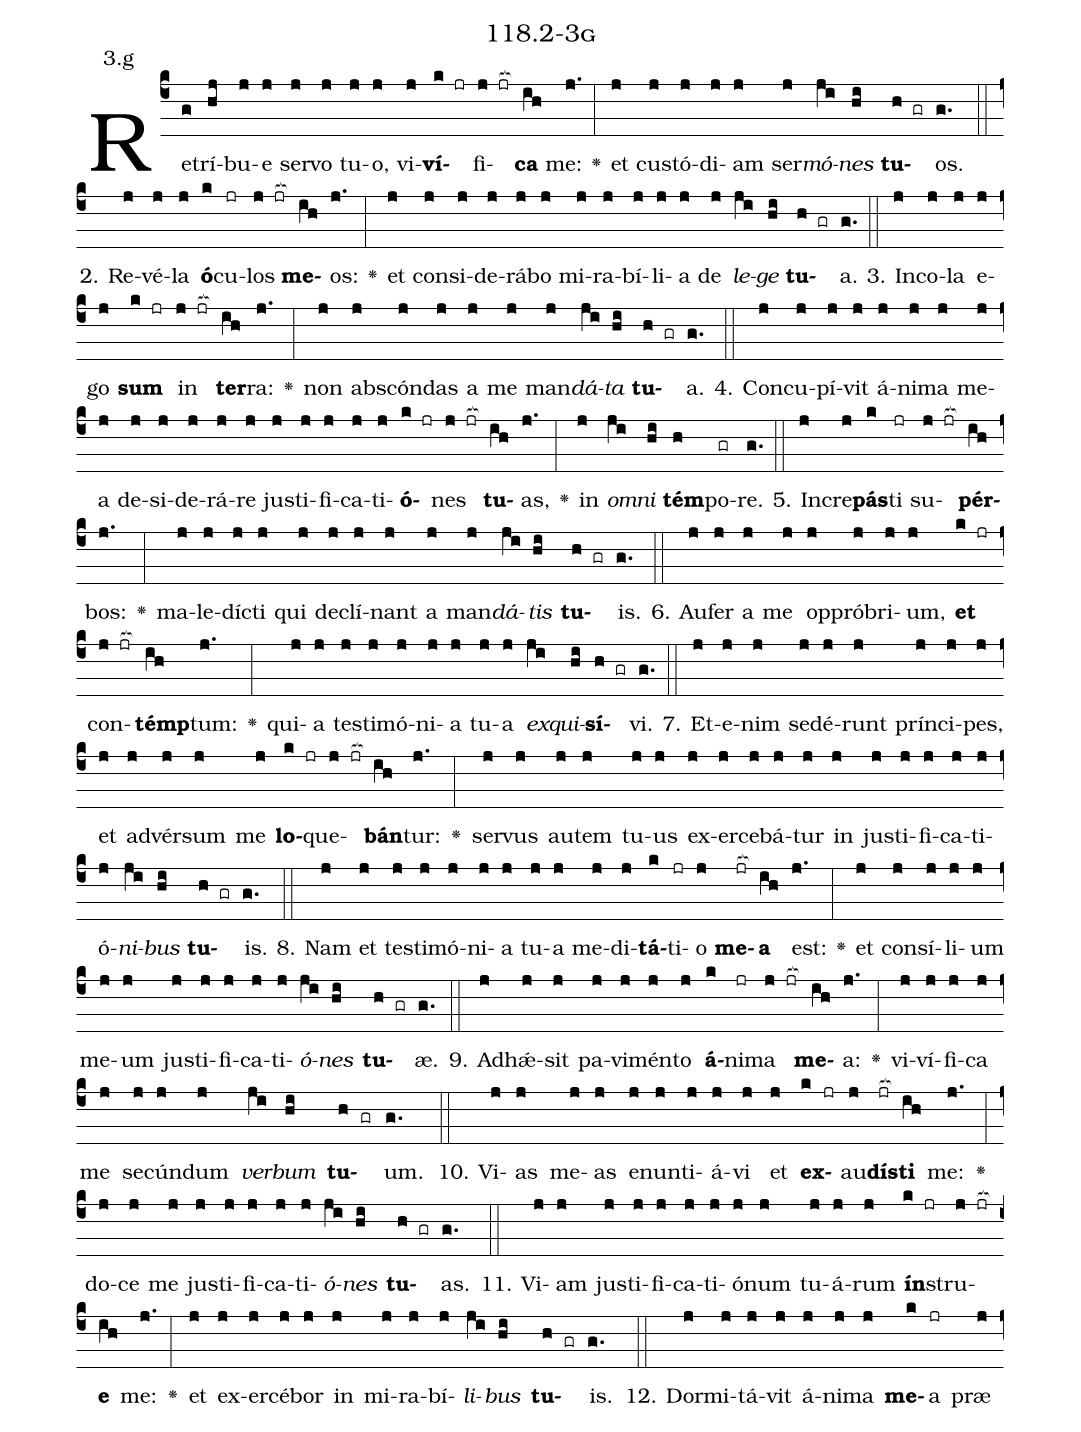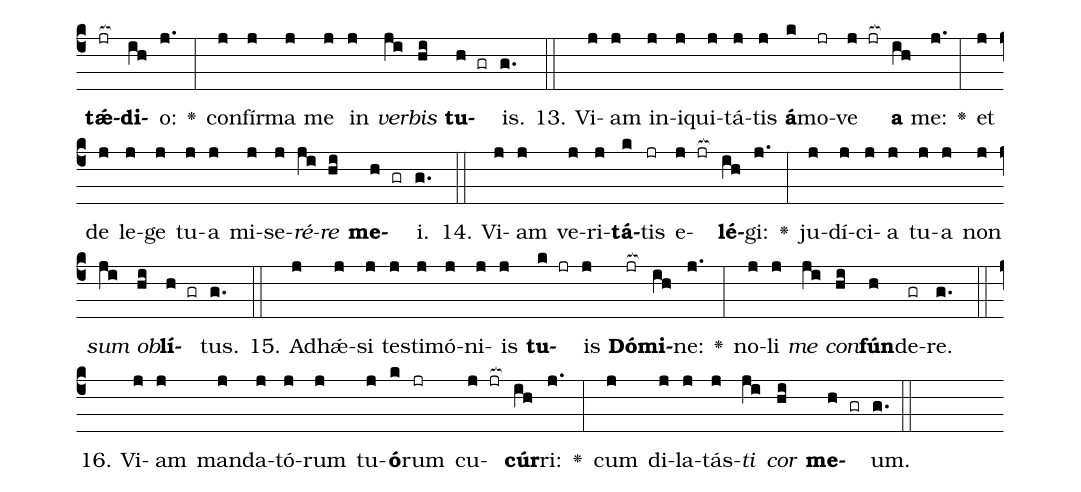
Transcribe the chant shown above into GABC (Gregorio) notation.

name: 118.2-3g;
annotation: 3.g;
%%
(c4)Re(g)trí(hj)bu(j)e(j) ser(j)vo(j) tu(j)o,(j) vi(j)<b>ví</b>(k jr)fi(j jr[ocb:1{])<b>ca</b>(ih[ocb:0}]) me:(j.) <v>\greheightstar</v>(:) et(j) cus(j)tó(j)di(j)am(j) ser(j)<i>mó</i>(ji)<i>nes</i>(hi) <b>tu</b>(h gr)os.(g.) (::)
2. Re(j)vé(j)la(j) <b>ó</b>(k)cu(jr)los(j jr[ocb:1{]) <b>me</b>(ih[ocb:0}])os:(j.) <v>\greheightstar</v>(:) et(j) con(j)si(j)de(j)rá(j)bo(j) mi(j)ra(j)bí(j)li(j)a(j) de(j) <i>le</i>(ji)<i>ge</i>(hi) <b>tu</b>(h gr)a.(g.) (::)
3. In(j)co(j)la(j) e(j)go(j) <b>sum</b>(k jr) in(j jr[ocb:1{]) <b>ter</b>(ih[ocb:0}])ra:(j.) <v>\greheightstar</v>(:) non(j) abs(j)cón(j)das(j) a(j) me(j) man(j)<i>dá</i>(ji)<i>ta</i>(hi) <b>tu</b>(h gr)a.(g.) (::)
4. Con(j)cu(j)pí(j)vit(j) á(j)ni(j)ma(j) me(j)a(j) de(j)si(j)de(j)rá(j)re(j) jus(j)ti(j)fi(j)ca(j)ti(j)<b>ó</b>(k jr)nes(j jr[ocb:1{]) <b>tu</b>(ih[ocb:0}])as,(j.) <v>\greheightstar</v>(:) in(j) <i>om</i>(ji)<i>ni</i>(hi) <b>tém</b>(h)po(gr)re.(g.) (::)
5. In(j)cre(j)<b>pás</b>(k)ti(jr) su(j jr[ocb:1{])<b>pér</b>(ih[ocb:0}])bos:(j.) <v>\greheightstar</v>(:) ma(j)le(j)díc(j)ti(j) qui(j) de(j)clí(j)nant(j) a(j) man(j)<i>dá</i>(ji)<i>tis</i>(hi) <b>tu</b>(h gr)is.(g.) (::)
6. Au(j)fer(j) a(j) me(j) op(j)pró(j)bri(j)um,(j) <b>et</b>(k jr) con(j jr[ocb:1{])<b>témp</b>(ih[ocb:0}])tum:(j.) <v>\greheightstar</v>(:) qui(j)a(j) tes(j)ti(j)mó(j)ni(j)a(j) tu(j)a(j) <i>ex</i>(ji)<i>qui</i>(hi)<b>sí</b>(h gr)vi.(g.) (::)
7. Et(j)e(j)nim(j) se(j)dé(j)runt(j) prín(j)ci(j)pes,(j) et(j) ad(j)vér(j)sum(j) me(j) <b>lo</b>(k jr)que(j jr[ocb:1{])<b>bán</b>(ih[ocb:0}])tur:(j.) <v>\greheightstar</v>(:) ser(j)vus(j) au(j)tem(j) tu(j)us(j) ex(j)er(j)ce(j)bá(j)tur(j) in(j) jus(j)ti(j)fi(j)ca(j)ti(j)ó(j)<i>ni</i>(ji)<i>bus</i>(hi) <b>tu</b>(h gr)is.(g.) (::)
8. Nam(j) et(j) tes(j)ti(j)mó(j)ni(j)a(j) tu(j)a(j) me(j)di(j)<b>tá</b>(k)ti(jr)o(j) <b>me</b>(jr[ocb:1{])<b>a</b>(ih[ocb:0}]) est:(j.) <v>\greheightstar</v>(:) et(j) con(j)sí(j)li(j)um(j) me(j)um(j) jus(j)ti(j)fi(j)ca(j)ti(j)<i>ó</i>(ji)<i>nes</i>(hi) <b>tu</b>(h gr)æ.(g.) (::)
9. Ad(j)hǽ(j)sit(j) pa(j)vi(j)mén(j)to(j) <b>á</b>(k)ni(jr)ma(j jr[ocb:1{]) <b>me</b>(ih[ocb:0}])a:(j.) <v>\greheightstar</v>(:) vi(j)ví(j)fi(j)ca(j) me(j) se(j)cún(j)dum(j) <i>ver</i>(ji)<i>bum</i>(hi) <b>tu</b>(h gr)um.(g.) (::)
10. Vi(j)as(j) me(j)as(j) e(j)nun(j)ti(j)á(j)vi(j) et(j) <b>ex</b>(k jr)au(j)<b>dís</b>(jr[ocb:1{])<b>ti</b>(ih[ocb:0}]) me:(j.) <v>\greheightstar</v>(:) do(j)ce(j) me(j) jus(j)ti(j)fi(j)ca(j)ti(j)<i>ó</i>(ji)<i>nes</i>(hi) <b>tu</b>(h gr)as.(g.) (::)
11. Vi(j)am(j) jus(j)ti(j)fi(j)ca(j)ti(j)ó(j)num(j) tu(j)á(j)rum(j) <b>ín</b>(k jr)stru(j jr[ocb:1{])<b>e</b>(ih[ocb:0}]) me:(j.) <v>\greheightstar</v>(:) et(j) ex(j)er(j)cé(j)bor(j) in(j) mi(j)ra(j)bí(j)<i>li</i>(ji)<i>bus</i>(hi) <b>tu</b>(h gr)is.(g.) (::)
12. Dor(j)mi(j)tá(j)vit(j) á(j)ni(j)ma(j) <b>me</b>(k)a(jr) præ(j) <b>tǽ</b>(jr[ocb:1{])<b>di</b>(ih[ocb:0}])o:(j.) <v>\greheightstar</v>(:) con(j)fír(j)ma(j) me(j) in(j) <i>ver</i>(ji)<i>bis</i>(hi) <b>tu</b>(h gr)is.(g.) (::)
13. Vi(j)am(j) in(j)i(j)qui(j)tá(j)tis(j) <b>á</b>(k)mo(jr)ve(j jr[ocb:1{]) <b>a</b>(ih[ocb:0}]) me:(j.) <v>\greheightstar</v>(:) et(j) de(j) le(j)ge(j) tu(j)a(j) mi(j)se(j)<i>ré</i>(ji)<i>re</i>(hi) <b>me</b>(h gr)i.(g.) (::)
14. Vi(j)am(j) ve(j)ri(j)<b>tá</b>(k)tis(jr) e(j jr[ocb:1{])<b>lé</b>(ih[ocb:0}])gi:(j.) <v>\greheightstar</v>(:) ju(j)dí(j)ci(j)a(j) tu(j)a(j) non(j) <i>sum</i>(ji) <i>ob</i>(hi)<b>lí</b>(h gr)tus.(g.) (::)
15. Ad(j)hǽ(j)si(j) tes(j)ti(j)mó(j)ni(j)is(j) <b>tu</b>(k jr)is(j) <b>Dó</b>(jr[ocb:1{])<b>mi</b>(ih[ocb:0}])ne:(j.) <v>\greheightstar</v>(:) no(j)li(j) <i>me</i>(ji) <i>con</i>(hi)<b>fún</b>(h)de(gr)re.(g.) (::)
16. Vi(j)am(j) man(j)da(j)tó(j)rum(j) tu(j)<b>ó</b>(k)rum(jr) cu(j jr[ocb:1{])<b>cúr</b>(ih[ocb:0}])ri:(j.) <v>\greheightstar</v>(:) cum(j) di(j)la(j)tás(j)<i>ti</i>(ji) <i>cor</i>(hi) <b>me</b>(h gr)um.(g.) (::)
